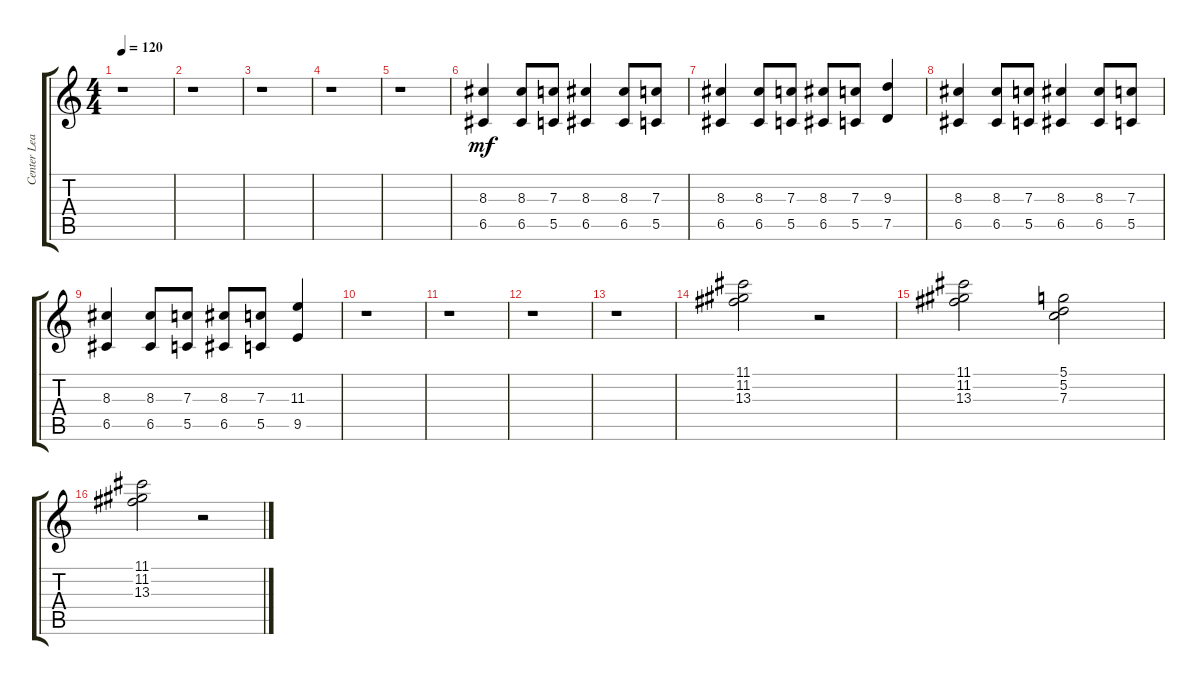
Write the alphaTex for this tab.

\track ("Center Lead 1" "Center Lea") {instrument overdrivenguitar}
\staff {score tabs}
\tuning (D4 A3 F3 C3 G2 C2) {hide}
\ts (4 4)
\tempo 120
\clef g2
\ks aminor
r.1{dy mf} |
r.1 |
r.1 |
r.1 |
r.1 |
(8.3 6.5).4 (8.3 6.5).8 (7.3 5.5).8 (8.3 6.5).4 (8.3 6.5).8 (7.3 5.5).8 |
(8.3 6.5).4 (8.3 6.5).8 (7.3 5.5).8 (8.3 6.5).8 (7.3 5.5).8 (9.3 7.5).4 |
(8.3 6.5).4 (8.3 6.5).8 (7.3 5.5).8 (8.3 6.5).4 (8.3 6.5).8 (7.3 5.5).8 |
(8.3 6.5).4 (8.3 6.5).8 (7.3 5.5).8 (8.3 6.5).8 (7.3 5.5).8 (11.3 9.5).4 |
r.1 |
r.1 |
r.1 |
r.1 |
(11.1 11.2 13.3).2 r.2 |
(11.1 11.2 13.3).2 (5.1 5.2 7.3).2 |
(11.1 11.2 13.3).2 r.2
